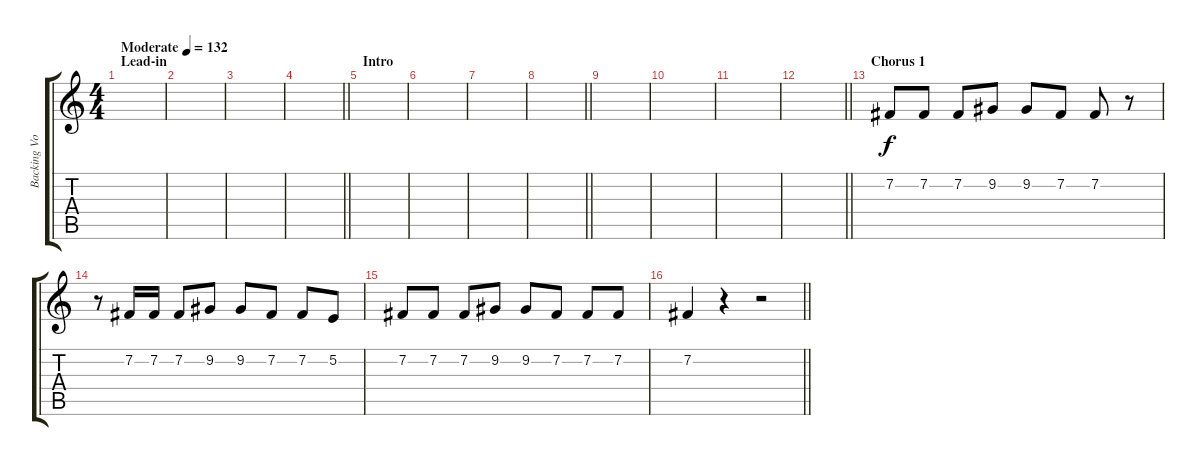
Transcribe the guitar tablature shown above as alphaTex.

\track ("Backing Vocal" "Backing Vo") {instrument altosax}
\staff {score tabs}
\tuning (E4 B3 G3 D3 A2 E2) {hide}
\ts (4 4)
\section ("" "Lead-in")
\tempo (132 "Moderate")
\clef g2
\ks c
|
|
|
\barLineRight lightlight
|
\section ("" "Intro")
|
|
|
\barLineRight lightlight
|
|
|
|
\barLineRight lightlight
|
\section ("" "Chorus 1")
7.2.8 7.2.8 7.2.8 9.2.8 9.2.8 7.2.8 7.2.8 r.8 |
r.8 7.2.16 7.2.16 7.2.8 9.2.8 9.2.8 7.2.8 7.2.8 5.2.8 |
7.2.8 7.2.8 7.2.8 9.2.8 9.2.8 7.2.8 7.2.8 7.2.8 |
\barLineRight lightlight
7.2.4 r.4 r.2
